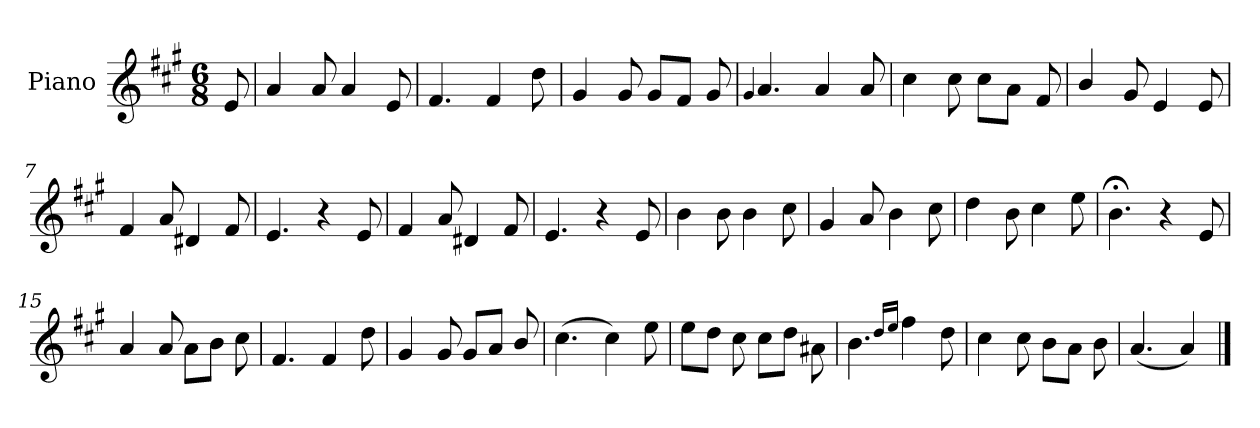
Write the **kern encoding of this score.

**kern
*part1
*staff1
*I"Piano
*I'Pno.
*clefG2
*k[f#c#g#]
*M6/8
=
8e/
=1
4a/
8a/
4a/
8e/
=2
4.f#/
4f#/
8dd\
=3
4g#/
8g#/
8g#/L
8f#/J
8g#/
!!LO:LB:g=z
=4
4qqg#/
4.a/
4a/
8a/
=5
4cc#\
8cc#\
8cc#\L
8a\J
8f#/
=6
4b/
8g#/
4e/
8e/
=7
4f#/
8a/
4d#X/
8f#/
=8
4.e/
4r
8e/
!!LO:LB:g=z
=9
4f#/
8a/
4d#X/
8f#/
=10
4.e/
4r
8e/
=11
4b\
8b\
4b\
8cc#\
=12
4g#/
8a/
4b\
8cc#\
=13
4dd\
8b\
4cc#\
8ee\
!!LO:LB:g=z
=14
4.b;<\
4r
8e/
=15
4a/
8a/
8a\L
8b\J
8cc#\
=16
4.f#/
4f#/
8dd\
=17
4g#/
8g#/
8g#/L
8a/J
8b/
=18
(>4.cc#\
4cc#\)
8ee\
!!LO:LB:g=z
=19
8ee\L
8dd\J
8cc#\
8cc#\L
8dd\J
8a#X\
=20
4.b\
16qqdd/LL
16qqee/JJ
4ff#\
8dd\
=21
4cc#\
8cc#\
8b\L
8a\J
8b\
=22
(<4.a/
4a/)
==
*-
